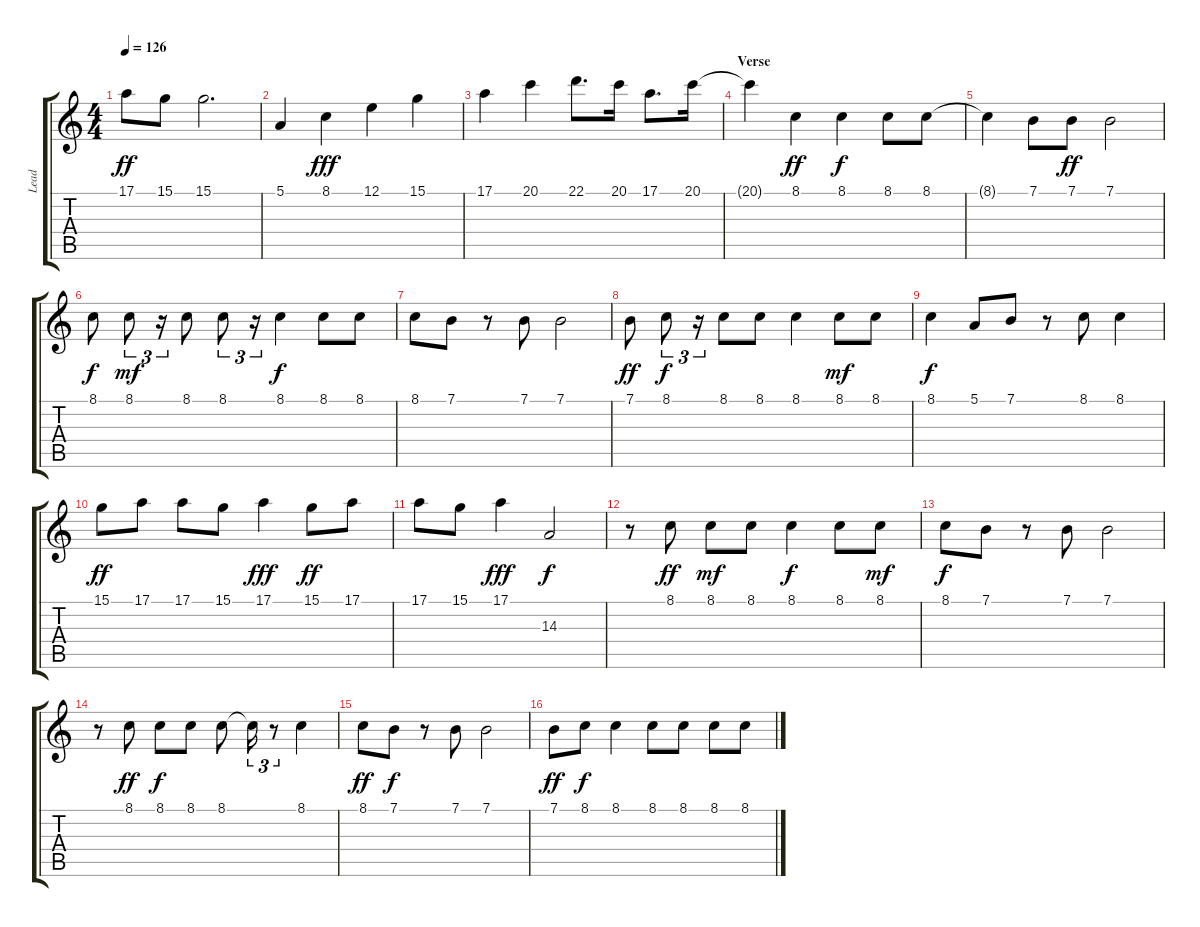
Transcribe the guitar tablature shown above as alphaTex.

\track ("Lead" "Lead") {instrument panflute}
\staff {score tabs}
\tuning (E4 B3 G3 D3 A2 E2) {hide}
\ts (4 4)
\tempo 126
\clef g2
\ks c
17.1.8{dy ff} 15.1.8 15.1.2{d} |
5.1.4 8.1.4{dy fff} 12.1.4 15.1.4 |
17.1.4 20.1.4 22.1.8{d} 20.1.16 17.1.8{d} 20.1.16 |
\section ("" "Verse")
20.1{t}.4 8.1.4{dy ff} 8.1.4{dy f} 8.1.8 8.1.8 |
8.1{t}.4 7.1.8 7.1.8{dy ff} 7.1.2 |
8.1.8{dy f} 8.1.8{tu (3 2) dy mf} r.16{tu (3 2)} 8.1.8 8.1.8{tu (3 2)} r.16{tu (3 2)} 8.1.4{dy f} 8.1.8 8.1.8 |
8.1.8 7.1.8 r.8 7.1.8 7.1.2 |
7.1.8{dy ff} 8.1.8{tu (3 2) dy f} r.16{tu (3 2)} 8.1.8 8.1.8 8.1.4 8.1.8{dy mf} 8.1.8 |
8.1.4{dy f} 5.1.8 7.1.8 r.8 8.1.8 8.1.4 |
15.1.8{dy ff} 17.1.8 17.1.8 15.1.8 17.1.4{dy fff} 15.1.8{dy ff} 17.1.8 |
17.1.8 15.1.8 17.1.4{dy fff} 14.3.2{dy f} |
r.8 8.1.8{dy ff} 8.1.8{dy mf} 8.1.8 8.1.4{dy f} 8.1.8 8.1.8{dy mf} |
8.1.8{dy f} 7.1.8 r.8 7.1.8 7.1.2 |
r.8 8.1.8{dy ff} 8.1.8{dy f} 8.1.8 8.1.8 8.1{t}.16{tu (3 2)} r.8{tu (3 2)} 8.1.4 |
8.1.8{dy ff} 7.1.8{dy f} r.8 7.1.8 7.1.2 |
7.1.8{dy ff} 8.1.8{dy f} 8.1.4 8.1.8 8.1.8 8.1.8 8.1.8
